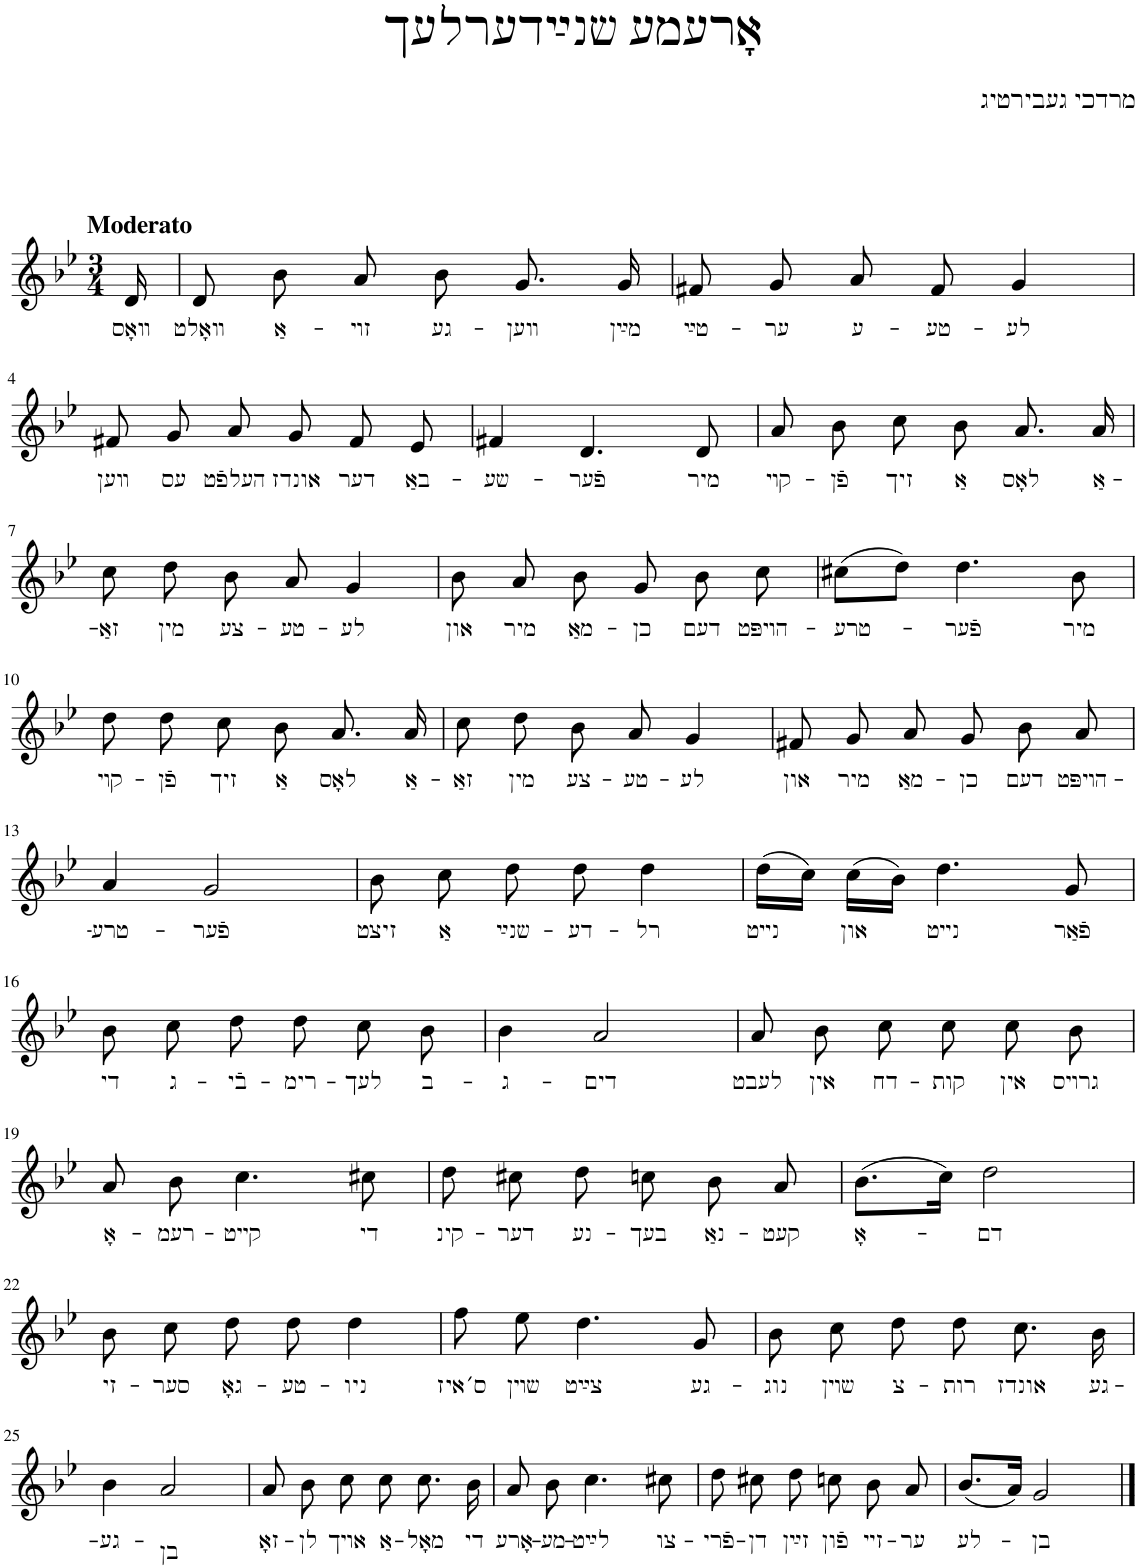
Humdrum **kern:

**kern	**text
*part1	*part1
*staff1	*staff1
*I"Piano	*
*I'Pno.	*
*clefG2	*
*k[b-e-]	*
*M3/4	*
=1	=1
!LO:TX:a:B:t=Moderato	!
!	!LO:LY:b
16d/	װאָס
=2	=2
!	!LO:LY:b
8d/	װאָלט
!	!LO:LY:b
8b-\	אַ-
!	!LO:LY:b
8a/	-זױ
!	!LO:LY:b
8b-\	גע-
!	!LO:LY:b
8.g/	-װען
!	!LO:LY:b
16g/	מײַן
=3	=3
!	!LO:LY:b
8f#X/	טײַ-
!	!LO:LY:b
8g/	-ער
!	!LO:LY:b
8a/	ע-
!	!LO:LY:b
8f#/	-טע-
!	!LO:LY:b
4g/	-לע
!!LO:LB:g=z
=4	=4
!	!LO:LY:b
8f#X/	װען
!	!LO:LY:b
8g/	עס
!	!LO:LY:b
8a/	העלפֿט
!	!LO:LY:b
8g/	אונדז
!	!LO:LY:b
8f#/	דער
!	!LO:LY:b
8e-/	באַ-
=5	=5
!	!LO:LY:b
4f#X/	-שע-
!	!LO:LY:b
4.d/	-פֿער
!	!LO:LY:b
8d/	מיר
=6	=6
!	!LO:LY:b
8a/	קױ-
!	!LO:LY:b
8b-\	-פֿן
!	!LO:LY:b
8cc\	זיך
!	!LO:LY:b
8b-\	אַ
!	!LO:LY:b
8.a/	לאָס
!	!LO:LY:b
16a/	אַ-
!!LO:LB:g=z
=7	=7
!	!LO:LY:b
8cc\	-זאַ
!	!LO:LY:b
8dd\	מין
!	!LO:LY:b
8b-\	צע-
!	!LO:LY:b
8a/	-טע-
!	!LO:LY:b
4g/	-לע
=8	=8
!	!LO:LY:b
8b-\	און
!	!LO:LY:b
8a/	מיר
!	!LO:LY:b
8b-\	מאַ-
!	!LO:LY:b
8g/	-כן
!	!LO:LY:b
8b-\	דעם
!	!LO:LY:b
8cc\	הױפּט-
=9	=9
!	!LO:LY:b
(8cc#X\L	-טרע-
8dd\J)	.
!	!LO:LY:b
4.dd\	פֿער
!	!LO:LY:b
8b-\	מיר
!!LO:LB:g=z
=10	=10
!	!LO:LY:b
8dd\	קױ-
!	!LO:LY:b
8dd\	-פֿן
!	!LO:LY:b
8cc\	זיך
!	!LO:LY:b
8b-\	אַ
!	!LO:LY:b
8.a/	לאָס
!	!LO:LY:b
16a/	אַ-
=11	=11
!	!LO:LY:b
8cc\	-זאַ
!	!LO:LY:b
8dd\	מין
!	!LO:LY:b
8b-\	צע-
!	!LO:LY:b
8a/	-טע-
!	!LO:LY:b
4g/	-לע
=12	=12
!	!LO:LY:b
8f#X/	און
!	!LO:LY:b
8g/	מיר
!	!LO:LY:b
8a/	מאַ-
!	!LO:LY:b
8g/	-כן
!	!LO:LY:b
8b-\	דעם
!	!LO:LY:b
8a/	הױפּט-
!!LO:LB:g=z
=13	=13
!	!LO:LY:b
4a/	-טרע-
!	!LO:LY:b
2g/	-פֿער
=14	=14
!	!LO:LY:b
8b-\	זיצט
!	!LO:LY:b
8cc\	אַ
!	!LO:LY:b
8dd\	שנײַ-
!	!LO:LY:b
8dd\	-דע-
!	!LO:LY:b
4dd\	-רל
=15	=15
!	!LO:LY:b
(16dd\LL	נײט
16cc\JJ)	.
!	!LO:LY:b
(16cc\LL	און
16b-\JJ)	.
!	!LO:LY:b
4.dd\	נײט
!	!LO:LY:b
8g/	פֿאַר
!!LO:LB:g=z
=16	=16
!	!LO:LY:b
8b-\	די
!	!LO:LY:b
8cc\	ג-
!	!LO:LY:b
8dd\	-בֿי-
!	!LO:LY:b
8dd\	-רימ-
!	!LO:LY:b
8cc\	לעך
!	!LO:LY:b
8b-\	ב-
=17	=17
!	!LO:LY:b
4b-\	-ג-
!	!LO:LY:b
2a/	-דים
=18	=18
!	!LO:LY:b
8a/	לעבט
!	!LO:LY:b
8b-\	אין
!	!LO:LY:b
8cc\	דח-
!	!LO:LY:b
8cc\	-קות
!	!LO:LY:b
8cc\	אין
!	!LO:LY:b
8b-\	גרױס
!!LO:LB:g=z
=19	=19
!	!LO:LY:b
8a/	אָ-
!	!LO:LY:b
8b-\	-רעמ-
!	!LO:LY:b
4.cc\	-קײט
!	!LO:LY:b
8cc#X\	די
=20	=20
!	!LO:LY:b
8dd\	קינ-
!	!LO:LY:b
8cc#X\	-דער
!	!LO:LY:b
8dd\	נע-
!	!LO:LY:b
8ccn\	-בעך
!	!LO:LY:b
8b-\	נאַ-
!	!LO:LY:b
8a/	-קעט
=21	=21
!	!LO:LY:b
(8.b-\L	אָ-
16cc\Jk)	.
!	!LO:LY:b
2dd\	דם
!!LO:LB:g=z
=22	=22
!	!LO:LY:b
8b-\	זי-
!	!LO:LY:b
8cc\	-סער
!	!LO:LY:b
8dd\	גאָ-
!	!LO:LY:b
8dd\	-טע-
!	!LO:LY:b
4dd\	-ניו
=23	=23
!	!LO:LY:b
8ff\	ס׳איז
!	!LO:LY:b
8ee-\	שױן
!	!LO:LY:b
4.dd\	צײַט
!	!LO:LY:b
8g/	גע-
=24	=24
!	!LO:LY:b
8b-\	-נוג
!	!LO:LY:b
8cc\	שױן
!	!LO:LY:b
8dd\	צ-
!	!LO:LY:b
8dd\	-רות
!	!LO:LY:b
8.cc\	אונדז
!	!LO:LY:b
16b-\	גע-
!!LO:LB:g=z
=25	=25
!	!LO:LY:b
4b-\	-גע-
!	!LO:LY:b
2a/	-בן
=26	=26
!	!LO:LY:b
8a/	זאָ-
!	!LO:LY:b
8b-\	-לן
!	!LO:LY:b
8cc\	אױך
!	!LO:LY:b
8cc\	אַ-
!	!LO:LY:b
8.cc\	-מאָל
!	!LO:LY:b
16b-\	די
=27	=27
!	!LO:LY:b
8a/	אָרע-
!	!LO:LY:b
8b-\	מע-
!	!LO:LY:b
4.cc\	-לײַט
!	!LO:LY:b
8cc#X\	צו-
=28	=28
!	!LO:LY:b
8dd\	-פֿרי-
!	!LO:LY:b
8cc#X\	-דן
!	!LO:LY:b
8dd\	זײַן
!	!LO:LY:b
8ccn\	פֿון
!	!LO:LY:b
8b-\	זײ-
!	!LO:LY:b
8a/	-ער
=29	=29
!	!LO:LY:b
(8.b-/L	לע-
16a/Jk)	.
!	!LO:LY:b
2g/	בן
==	==
*-	*-
